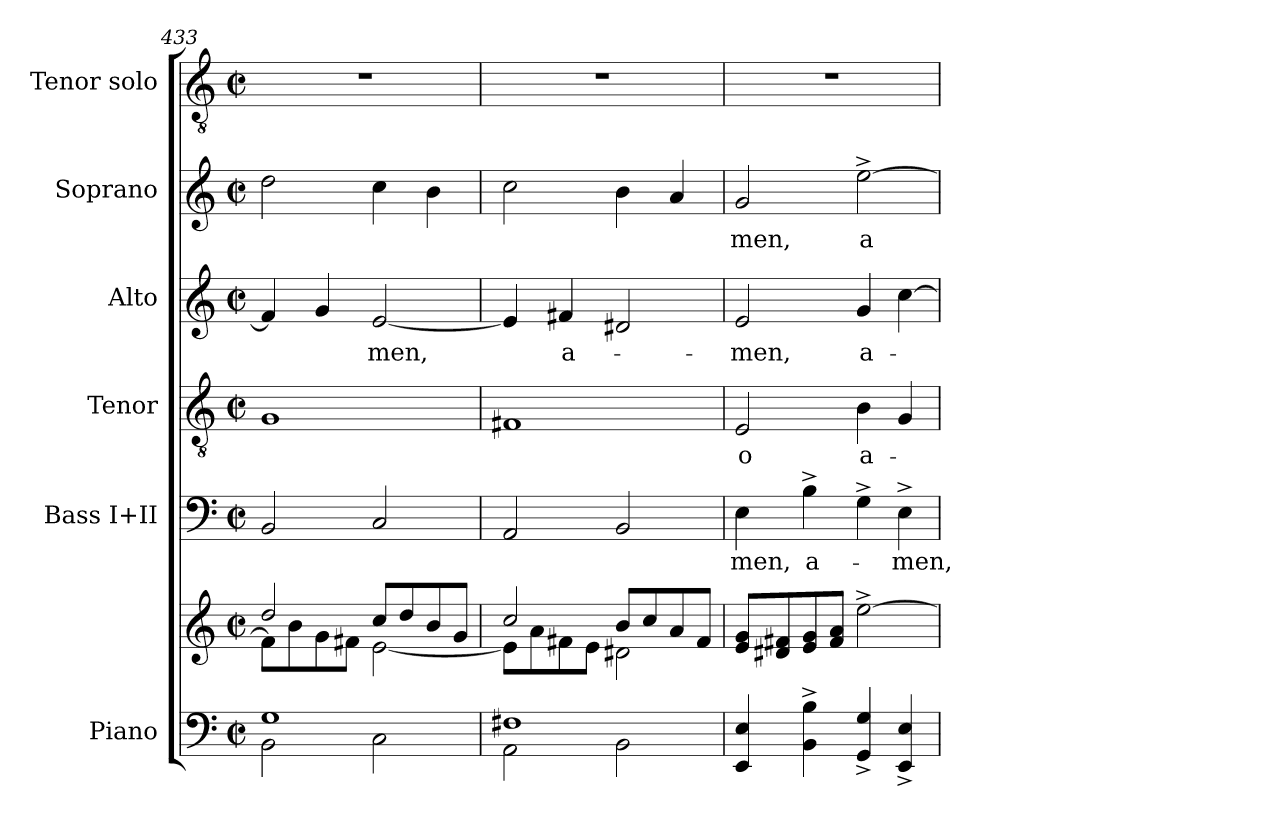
**kern	**kern	**kern	**text	**kern	**text	**kern	**text	**kern	**text	**kern
*part6	*part6	*part5	*part5	*part4	*part4	*part3	*part3	*part2	*part2	*part1
*staff7	*staff6	*staff5	*staff5	*staff4	*staff4	*staff3	*staff3	*staff2	*staff2	*staff1
*I"Piano	*	*I"Bass I+II	*	*I"Tenor	*	*I"Alto	*	*I"Soprano	*	*I"Tenor solo
*I'Pno.	*	*I'B.I+II	*	*I'T.	*	*I'A.	*	*I'S.	*	*I'T.s
*clefF4	*clefG2	*clefF4	*	*clefGv2	*	*clefG2	*	*clefG2	*	*clefGv2
*k[]	*k[]	*k[]	*	*k[]	*	*k[]	*	*k[]	*	*k[]
*M2/2	*M2/2	*M2/2	*	*M2/2	*	*M2/2	*	*M2/2	*	*M2/2
*met(c|)	*met(c|)	*met(c|)	*	*met(c|)	*	*met(c|)	*	*met(c|)	*	*met(c|)
=433	=433	=433	=433	=433	=433	=433	=433	=433	=433	=433
*^	*^	*	*	*	*	*	*	*	*	*
2BB\	1G	2dd/	8f#\L]	2BB/	.	1G	.	4f#/]	.	2dd\	.	1r
.	.	.	8b\	.	.	.	.	.	.	.	.	.
.	.	.	8g\	.	.	.	.	4g/	.	.	.	.
.	.	.	8f#X\J	.	.	.	.	.	.	.	.	.
2C\	.	8cc/L	[2e\	2C/	.	.	.	[2e/	-men,	4cc\	.	.
.	.	8dd/	.	.	.	.	.	.	.	.	.	.
.	.	8b/	.	.	.	.	.	.	.	4b\	.	.
.	.	8g/J	.	.	.	.	.	.	.	.	.	.
!!LO:LB:g=z
=434	=434	=434	=434	=434	=434	=434	=434	=434	=434	=434	=434	=434
2AA\	1F#X	2cc/	8e\L]	2AA/	.	1F#X	.	4e/]	.	2cc\	.	1r
.	.	.	8a\	.	.	.	.	.	.	.	.	.
.	.	.	8f#X\	.	.	.	.	4f#X/	a-	.	.	.
.	.	.	8e\J	.	.	.	.	.	.	.	.	.
2BB\	.	8b/L	2d#X\	2BB/	.	.	.	2d#X/	.	4b\	.	.
.	.	8cc/	.	.	.	.	.	.	.	.	.	.
.	.	8a/	.	.	.	.	.	.	.	4a/	.	.
.	.	8f#/J	.	.	.	.	.	.	.	.	.	.
*v	*v	*	*	*	*	*	*	*	*	*	*	*
*	*v	*v	*	*	*	*	*	*	*	*	*
=435	=435	=435	=435	=435	=435	=435	=435	=435	=435	=435
4EE/ 4E/	8e/ 8g/L	4E\	-men,	2E/	o	2e/	-men,	2g/	-men,	1r
.	8d#X/ 8f#X/	.	.	.	.	.	.	.	.	.
4BB\^ 4B\^	8e/ 8g/	4B^\	a-	.	.	.	.	.	.	.
.	8f#/ 8a/J	.	.	.	.	.	.	.	.	.
4GG/^ 4G/^	[2ee^\	4G^\	.	4B\	a-	4g/	a-	[2ee^\	a-	.
4EE/^ 4E/^	.	4E^\	-men,	4G/	.	[4cc\	.	.	.	.
=	=	=	=	=	=	=	=	=	=	=
*-	*-	*-	*-	*-	*-	*-	*-	*-	*-	*-
